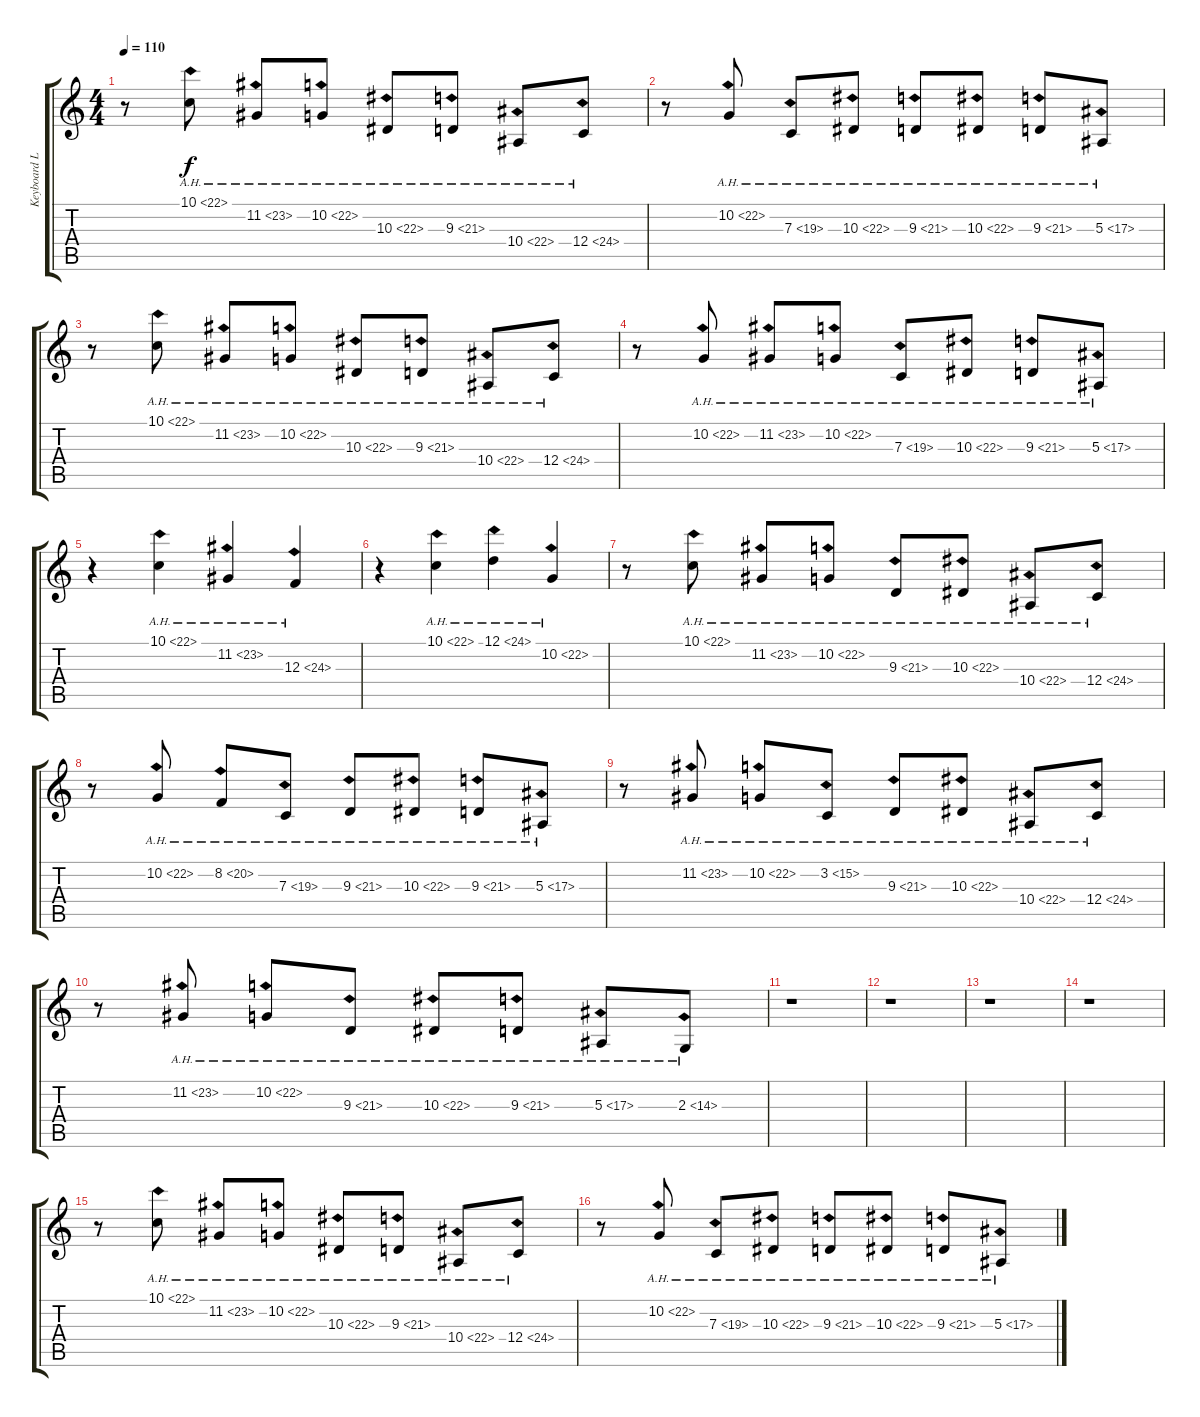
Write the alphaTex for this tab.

\track ("Keyboard Layer" "Keyboard L") {instrument pad1newage}
\staff {score tabs}
\tuning (D4 A3 F3 C3 G2 C2) {hide}
\ts (4 4)
\tempo 110
\clef g2
\ks c
r.8{dy f instrument pad1newage} 10.1{ah 12}.8 11.2{ah 12}.8 10.2{ah 12}.8 10.3{ah 12}.8 9.3{ah 12}.8 10.4{ah 12}.8 12.4{ah 12}.8 |
r.8 10.2{ah 12}.8 7.3{ah 12}.8 10.3{ah 12}.8 9.3{ah 12}.8 10.3{ah 12}.8 9.3{ah 12}.8 5.3{ah 12}.8 |
r.8 10.1{ah 12}.8 11.2{ah 12}.8 10.2{ah 12}.8 10.3{ah 12}.8 9.3{ah 12}.8 10.4{ah 12}.8 12.4{ah 12}.8 |
r.8 10.2{ah 12}.8 11.2{ah 12}.8 10.2{ah 12}.8 7.3{ah 12}.8 10.3{ah 12}.8 9.3{ah 12}.8 5.3{ah 12}.8 |
r.4 10.1{ah 12}.4 11.2{ah 12}.4 12.3{ah 12}.4 |
r.4 10.1{ah 12}.4 12.1{ah 12}.4 10.2{ah 12}.4 |
r.8 10.1{ah 12}.8 11.2{ah 12}.8 10.2{ah 12}.8 9.3{ah 12}.8 10.3{ah 12}.8 10.4{ah 12}.8 12.4{ah 12}.8 |
r.8 10.2{ah 12}.8 8.2{ah 12}.8 7.3{ah 12}.8 9.3{ah 12}.8 10.3{ah 12}.8 9.3{ah 12}.8 5.3{ah 12}.8 |
r.8 11.2{ah 12}.8 10.2{ah 12}.8 3.2{ah 12}.8 9.3{ah 12}.8 10.3{ah 12}.8 10.4{ah 12}.8 12.4{ah 12}.8 |
r.8 11.2{ah 12}.8 10.2{ah 12}.8 9.3{ah 12}.8 10.3{ah 12}.8 9.3{ah 12}.8 5.3{ah 12}.8 2.3{ah 12}.8 |
r.1 |
r.1 |
r.1 |
r.1 |
r.8 10.1{ah 12}.8 11.2{ah 12}.8 10.2{ah 12}.8 10.3{ah 12}.8 9.3{ah 12}.8 10.4{ah 12}.8 12.4{ah 12}.8 |
r.8 10.2{ah 12}.8 7.3{ah 12}.8 10.3{ah 12}.8 9.3{ah 12}.8 10.3{ah 12}.8 9.3{ah 12}.8 5.3{ah 12}.8
